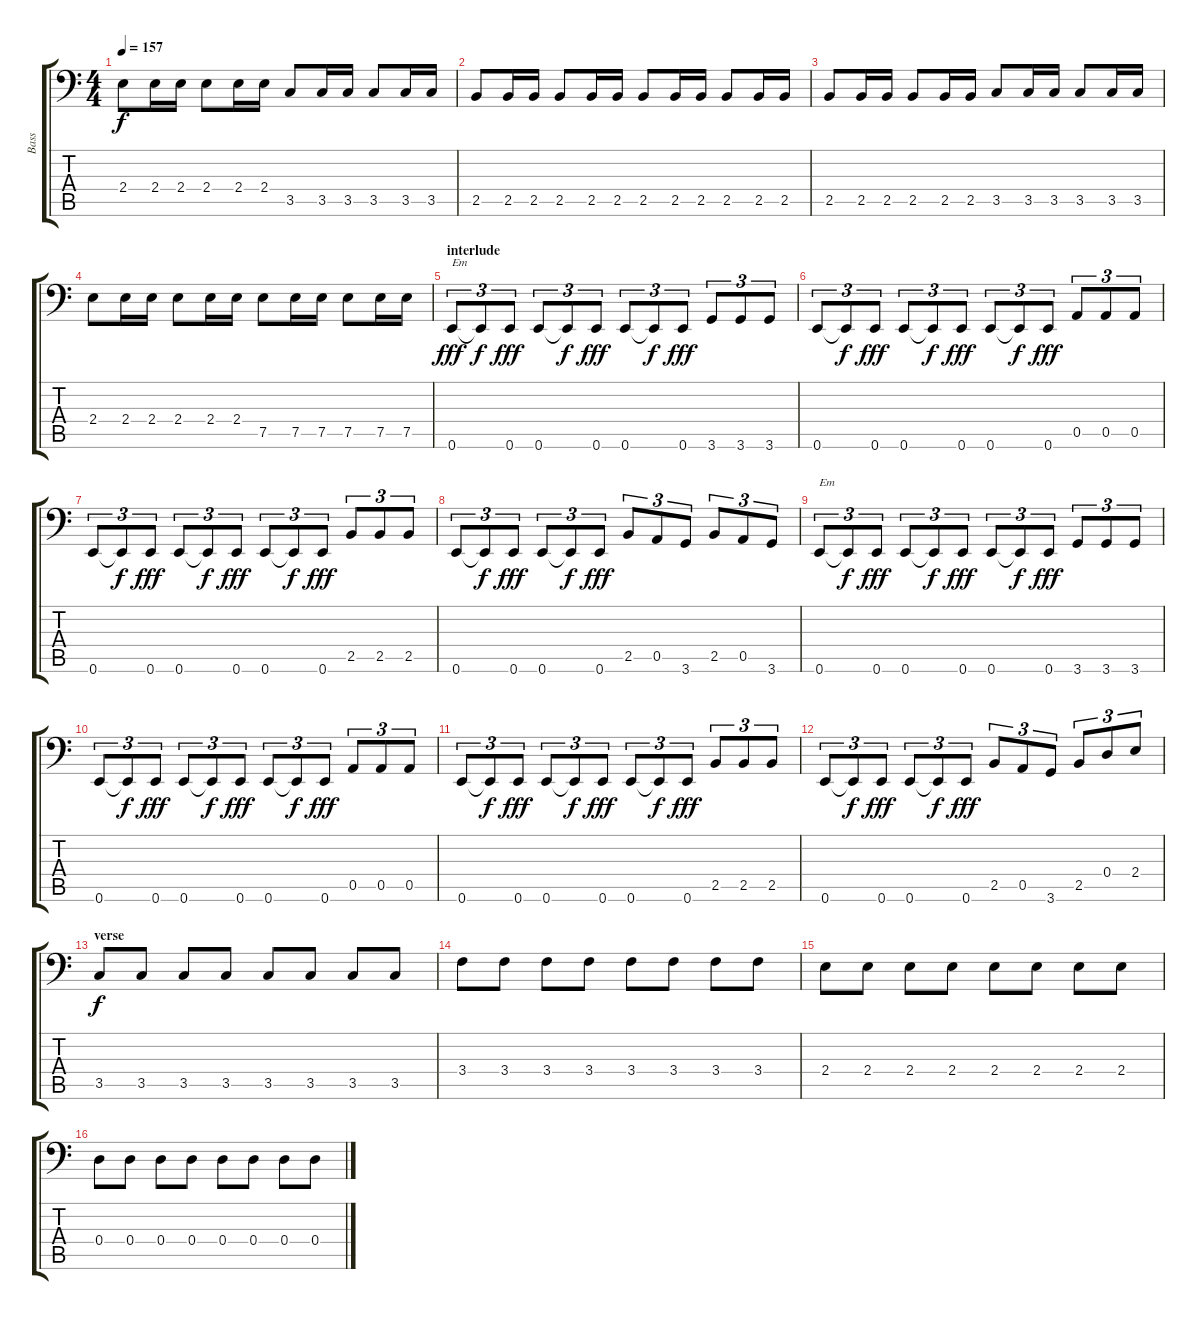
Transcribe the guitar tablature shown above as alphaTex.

\track ("Bass" "Bass") {instrument electricbassfinger}
\staff {score tabs}
\tuning (E3 B2 G2 D2 A1 E1) {hide}
\ts (4 4)
\tempo 157
\clef f4
\ks c
2.4.8{dy f} 2.4.16 2.4.16 2.4.8 2.4.16 2.4.16 3.5.8 3.5.16 3.5.16 3.5.8 3.5.16 3.5.16 |
2.5.8 2.5.16 2.5.16 2.5.8 2.5.16 2.5.16 2.5.8 2.5.16 2.5.16 2.5.8 2.5.16 2.5.16 |
2.5.8 2.5.16 2.5.16 2.5.8 2.5.16 2.5.16 3.5.8 3.5.16 3.5.16 3.5.8 3.5.16 3.5.16 |
2.4.8 2.4.16 2.4.16 2.4.8 2.4.16 2.4.16 7.5.8 7.5.16 7.5.16 7.5.8 7.5.16 7.5.16 |
\section ("" "interlude")
0.6.8{tu (3 2) txt "Em" dy fff} 0.6{t}.8{tu (3 2) dy f} 0.6.8{tu (3 2) dy fff} 0.6.8{tu (3 2)} 0.6{t}.8{tu (3 2) dy f} 0.6.8{tu (3 2) dy fff} 0.6.8{tu (3 2)} 0.6{t}.8{tu (3 2) dy f} 0.6.8{tu (3 2) dy fff} 3.6.8{tu (3 2)} 3.6.8{tu (3 2)} 3.6.8{tu (3 2)} |
0.6.8{tu (3 2)} 0.6{t}.8{tu (3 2) dy f} 0.6.8{tu (3 2) dy fff} 0.6.8{tu (3 2)} 0.6{t}.8{tu (3 2) dy f} 0.6.8{tu (3 2) dy fff} 0.6.8{tu (3 2)} 0.6{t}.8{tu (3 2) dy f} 0.6.8{tu (3 2) dy fff} 0.5.8{tu (3 2)} 0.5.8{tu (3 2)} 0.5.8{tu (3 2)} |
0.6.8{tu (3 2)} 0.6{t}.8{tu (3 2) dy f} 0.6.8{tu (3 2) dy fff} 0.6.8{tu (3 2)} 0.6{t}.8{tu (3 2) dy f} 0.6.8{tu (3 2) dy fff} 0.6.8{tu (3 2)} 0.6{t}.8{tu (3 2) dy f} 0.6.8{tu (3 2) dy fff} 2.5.8{tu (3 2)} 2.5.8{tu (3 2)} 2.5.8{tu (3 2)} |
0.6.8{tu (3 2)} 0.6{t}.8{tu (3 2) dy f} 0.6.8{tu (3 2) dy fff} 0.6.8{tu (3 2)} 0.6{t}.8{tu (3 2) dy f} 0.6.8{tu (3 2) dy fff} 2.5.8{tu (3 2)} 0.5.8{tu (3 2)} 3.6.8{tu (3 2)} 2.5.8{tu (3 2)} 0.5.8{tu (3 2)} 3.6.8{tu (3 2)} |
0.6.8{tu (3 2) txt "Em"} 0.6{t}.8{tu (3 2) dy f} 0.6.8{tu (3 2) dy fff} 0.6.8{tu (3 2)} 0.6{t}.8{tu (3 2) dy f} 0.6.8{tu (3 2) dy fff} 0.6.8{tu (3 2)} 0.6{t}.8{tu (3 2) dy f} 0.6.8{tu (3 2) dy fff} 3.6.8{tu (3 2)} 3.6.8{tu (3 2)} 3.6.8{tu (3 2)} |
0.6.8{tu (3 2)} 0.6{t}.8{tu (3 2) dy f} 0.6.8{tu (3 2) dy fff} 0.6.8{tu (3 2)} 0.6{t}.8{tu (3 2) dy f} 0.6.8{tu (3 2) dy fff} 0.6.8{tu (3 2)} 0.6{t}.8{tu (3 2) dy f} 0.6.8{tu (3 2) dy fff} 0.5.8{tu (3 2)} 0.5.8{tu (3 2)} 0.5.8{tu (3 2)} |
0.6.8{tu (3 2)} 0.6{t}.8{tu (3 2) dy f} 0.6.8{tu (3 2) dy fff} 0.6.8{tu (3 2)} 0.6{t}.8{tu (3 2) dy f} 0.6.8{tu (3 2) dy fff} 0.6.8{tu (3 2)} 0.6{t}.8{tu (3 2) dy f} 0.6.8{tu (3 2) dy fff} 2.5.8{tu (3 2)} 2.5.8{tu (3 2)} 2.5.8{tu (3 2)} |
0.6.8{tu (3 2)} 0.6{t}.8{tu (3 2) dy f} 0.6.8{tu (3 2) dy fff} 0.6.8{tu (3 2)} 0.6{t}.8{tu (3 2) dy f} 0.6.8{tu (3 2) dy fff} 2.5.8{tu (3 2)} 0.5.8{tu (3 2)} 3.6.8{tu (3 2)} 2.5.8{tu (3 2)} 0.4.8{tu (3 2)} 2.4.8{tu (3 2)} |
\section ("" "verse")
3.5.8{dy f} 3.5.8 3.5.8 3.5.8 3.5.8 3.5.8 3.5.8 3.5.8 |
3.4.8 3.4.8 3.4.8 3.4.8 3.4.8 3.4.8 3.4.8 3.4.8 |
2.4.8 2.4.8 2.4.8 2.4.8 2.4.8 2.4.8 2.4.8 2.4.8 |
0.4.8 0.4.8 0.4.8 0.4.8 0.4.8 0.4.8 0.4.8 0.4.8
